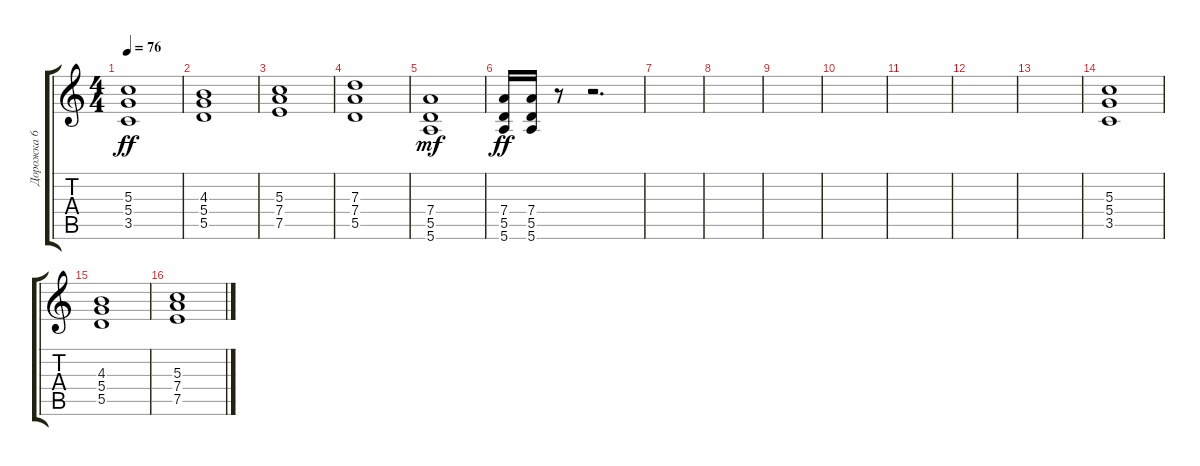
\track ("Дорожка 6" "Дорожка 6") {instrument distortionguitar}
\staff {score tabs}
\tuning (E4 B3 G3 D3 A2 E2) {hide}
\ts (4 4)
\tempo 76
\clef g2
\ks c
(5.3 5.4 3.5).1{dy ff} |
(4.3 5.4 5.5).1 |
(5.3 7.4 7.5).1 |
(7.3 7.4 5.5).1 |
(7.4 5.5 5.6).1{dy mf} |
(7.4 5.5 5.6).16{dy ff} (7.4 5.5 5.6).16 r.8 r.2{d} |
|
|
|
|
|
|
|
(5.3 5.4 3.5).1{volume 12} |
(4.3 5.4 5.5).1 |
(5.3 7.4 7.5).1
